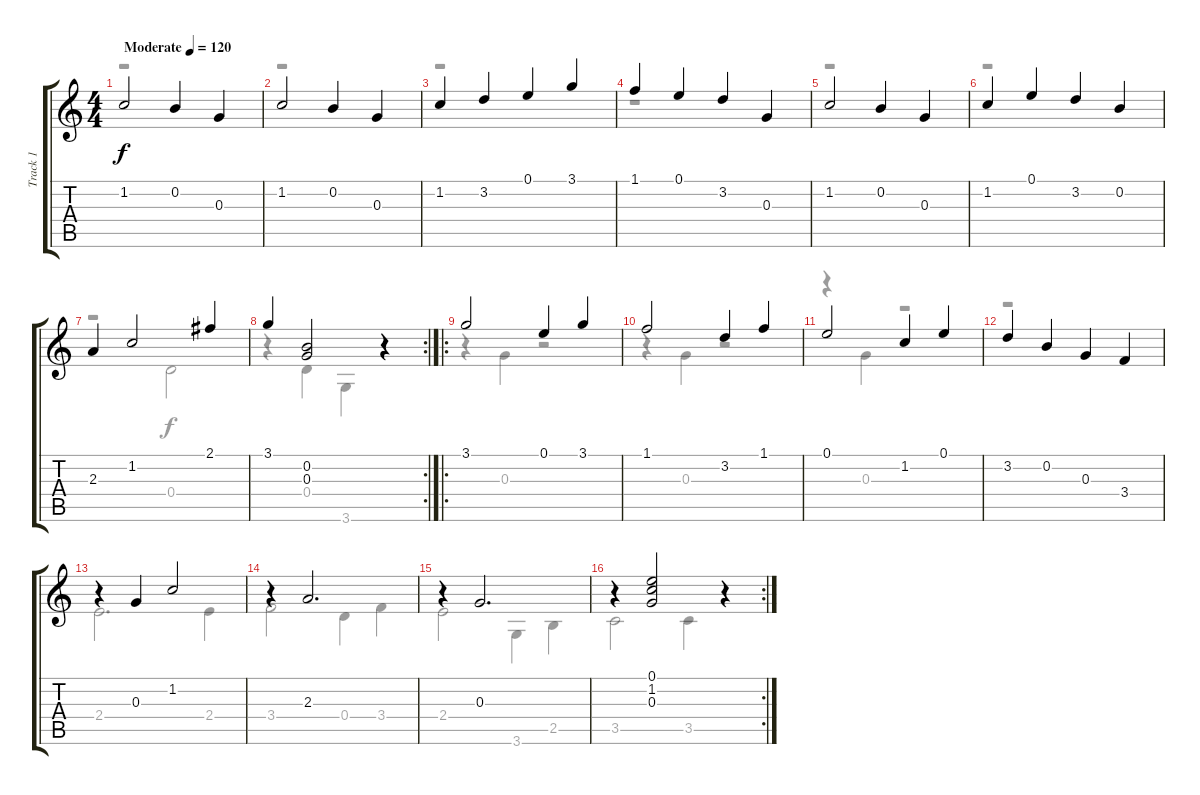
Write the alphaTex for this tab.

\track ("Track 1" "Track 1") {instrument acousticguitarnylon}
\staff {score tabs}
\tuning (E4 B3 G3 D3 A2 E2) {hide}
\voice
\ts (4 4)
\tempo (120 "Moderate")
\clef g2
\ks c
1.2.2{dy f instrument acousticguitarnylon} 0.2.4 0.3.4 |
1.2.2 0.2.4 0.3.4 |
1.2.4 3.2.4 0.1.4 3.1.4 |
1.1.4 0.1.4 3.2.4 0.3.4 |
1.2.2 0.2.4 0.3.4 |
1.2.4 0.1.4 3.2.4 0.2.4 |
2.3.4 1.2.2 2.1.4 |
\rc 2
3.1.4 (0.2 0.3).2 r.4 |
\ro
3.1.2 0.1.4 3.1.4 |
1.1.2 3.2.4 1.1.4 |
0.1.2 1.2.4 0.1.4 |
3.2.4 0.2.4 0.3.4 3.4.4 |
r.4 0.3.4 1.2.2 |
r.4 2.3.2{d} |
r.4 0.3.2{d} |
\rc 2
r.4 (0.1 1.2 0.3).2 r.4
\voice
\clef g2
\ottava regular
\simile none
\ks c
r.1{dy f} |
r.1 |
r.1 |
r.1 |
r.1 |
r.1 |
r.2 0.4.2 |
r.4 0.4.4 3.6.4 r.4 |
r.4 0.3.4 r.2 |
r.4 0.3.4 r.2 |
r.4 0.3.4 r.2 |
r.1 |
2.4.2{d} 2.4.4 |
3.4.2 0.4.4 3.4.4 |
2.4.2 3.6.4 2.5.4 |
3.5.2 3.5.4 r.4
